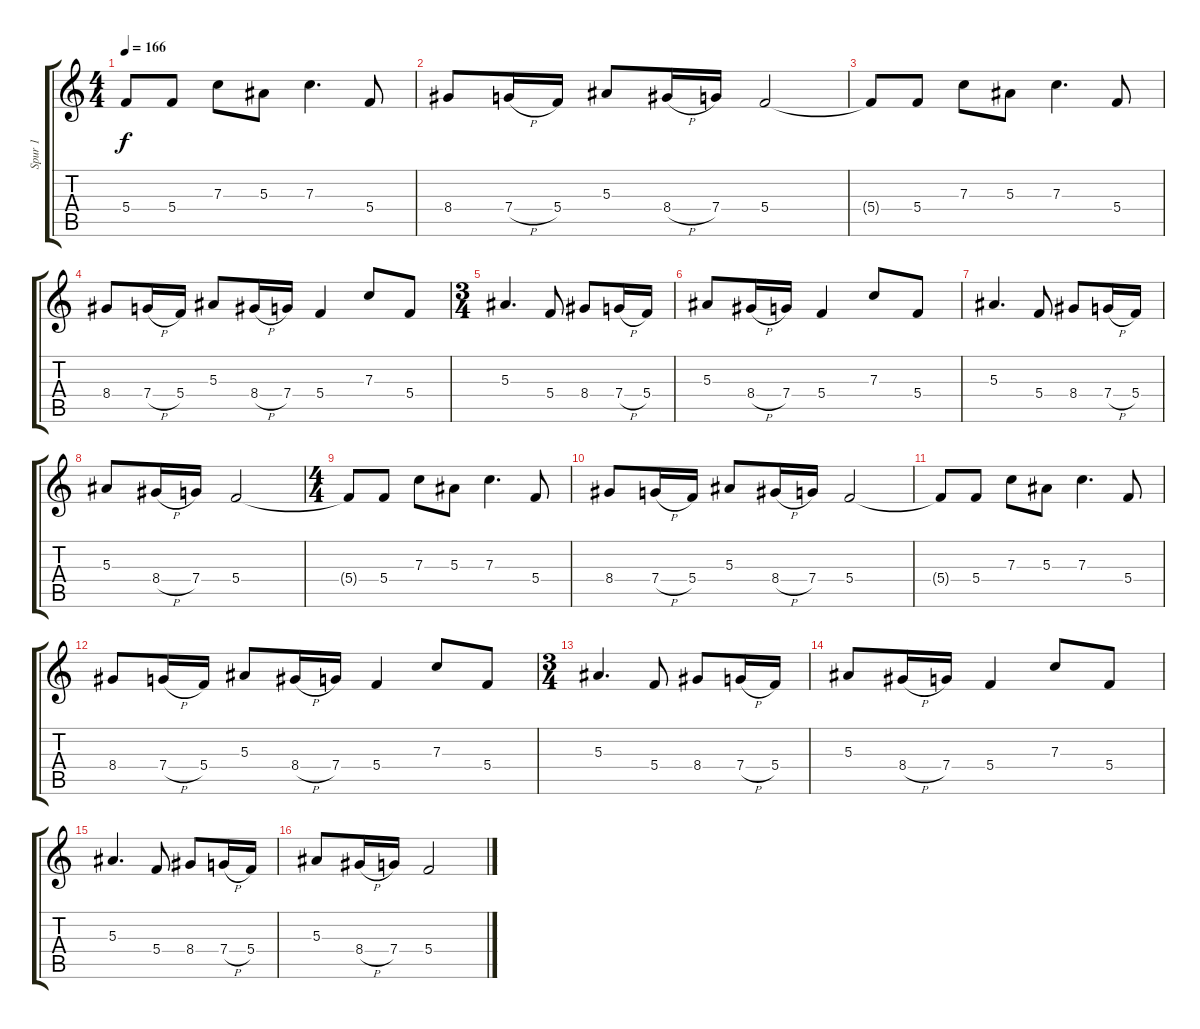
\track ("Spur 1" "Spur 1") {instrument distortionguitar}
\staff {score tabs}
\tuning (D4 A3 F3 C3 G2 D2) {hide}
\ts (4 4)
\tempo 166
\clef g2
\ks c
5.4{t}.8{dy f} 5.4.8 7.3.8 5.3.8 7.3.4{d} 5.4.8 |
8.4.8 7.4{h}.16 5.4.16 5.3.8 8.4{h}.16 7.4.16 5.4.2 |
5.4{t}.8 5.4.8 7.3.8 5.3.8 7.3.4{d} 5.4.8 |
8.4.8 7.4{h}.16 5.4.16 5.3.8 8.4{h}.16 7.4.16 5.4.4 7.3.8 5.4.8 |
\ts (3 4)
5.3.4{d} 5.4.8 8.4.8 7.4{h}.16 5.4.16 |
5.3.8 8.4{h}.16 7.4.16 5.4.4 7.3.8 5.4.8 |
5.3.4{d} 5.4.8 8.4.8 7.4{h}.16 5.4.16 |
5.3.8 8.4{h}.16 7.4.16 5.4.2 |
\ts (4 4)
5.4{t}.8 5.4.8 7.3.8 5.3.8 7.3.4{d} 5.4.8 |
8.4.8 7.4{h}.16 5.4.16 5.3.8 8.4{h}.16 7.4.16 5.4.2 |
5.4{t}.8 5.4.8 7.3.8 5.3.8 7.3.4{d} 5.4.8 |
8.4.8 7.4{h}.16 5.4.16 5.3.8 8.4{h}.16 7.4.16 5.4.4 7.3.8 5.4.8 |
\ts (3 4)
5.3.4{d} 5.4.8 8.4.8 7.4{h}.16 5.4.16 |
5.3.8 8.4{h}.16 7.4.16 5.4.4 7.3.8 5.4.8 |
5.3.4{d} 5.4.8 8.4.8 7.4{h}.16 5.4.16 |
5.3.8 8.4{h}.16 7.4.16 5.4.2
